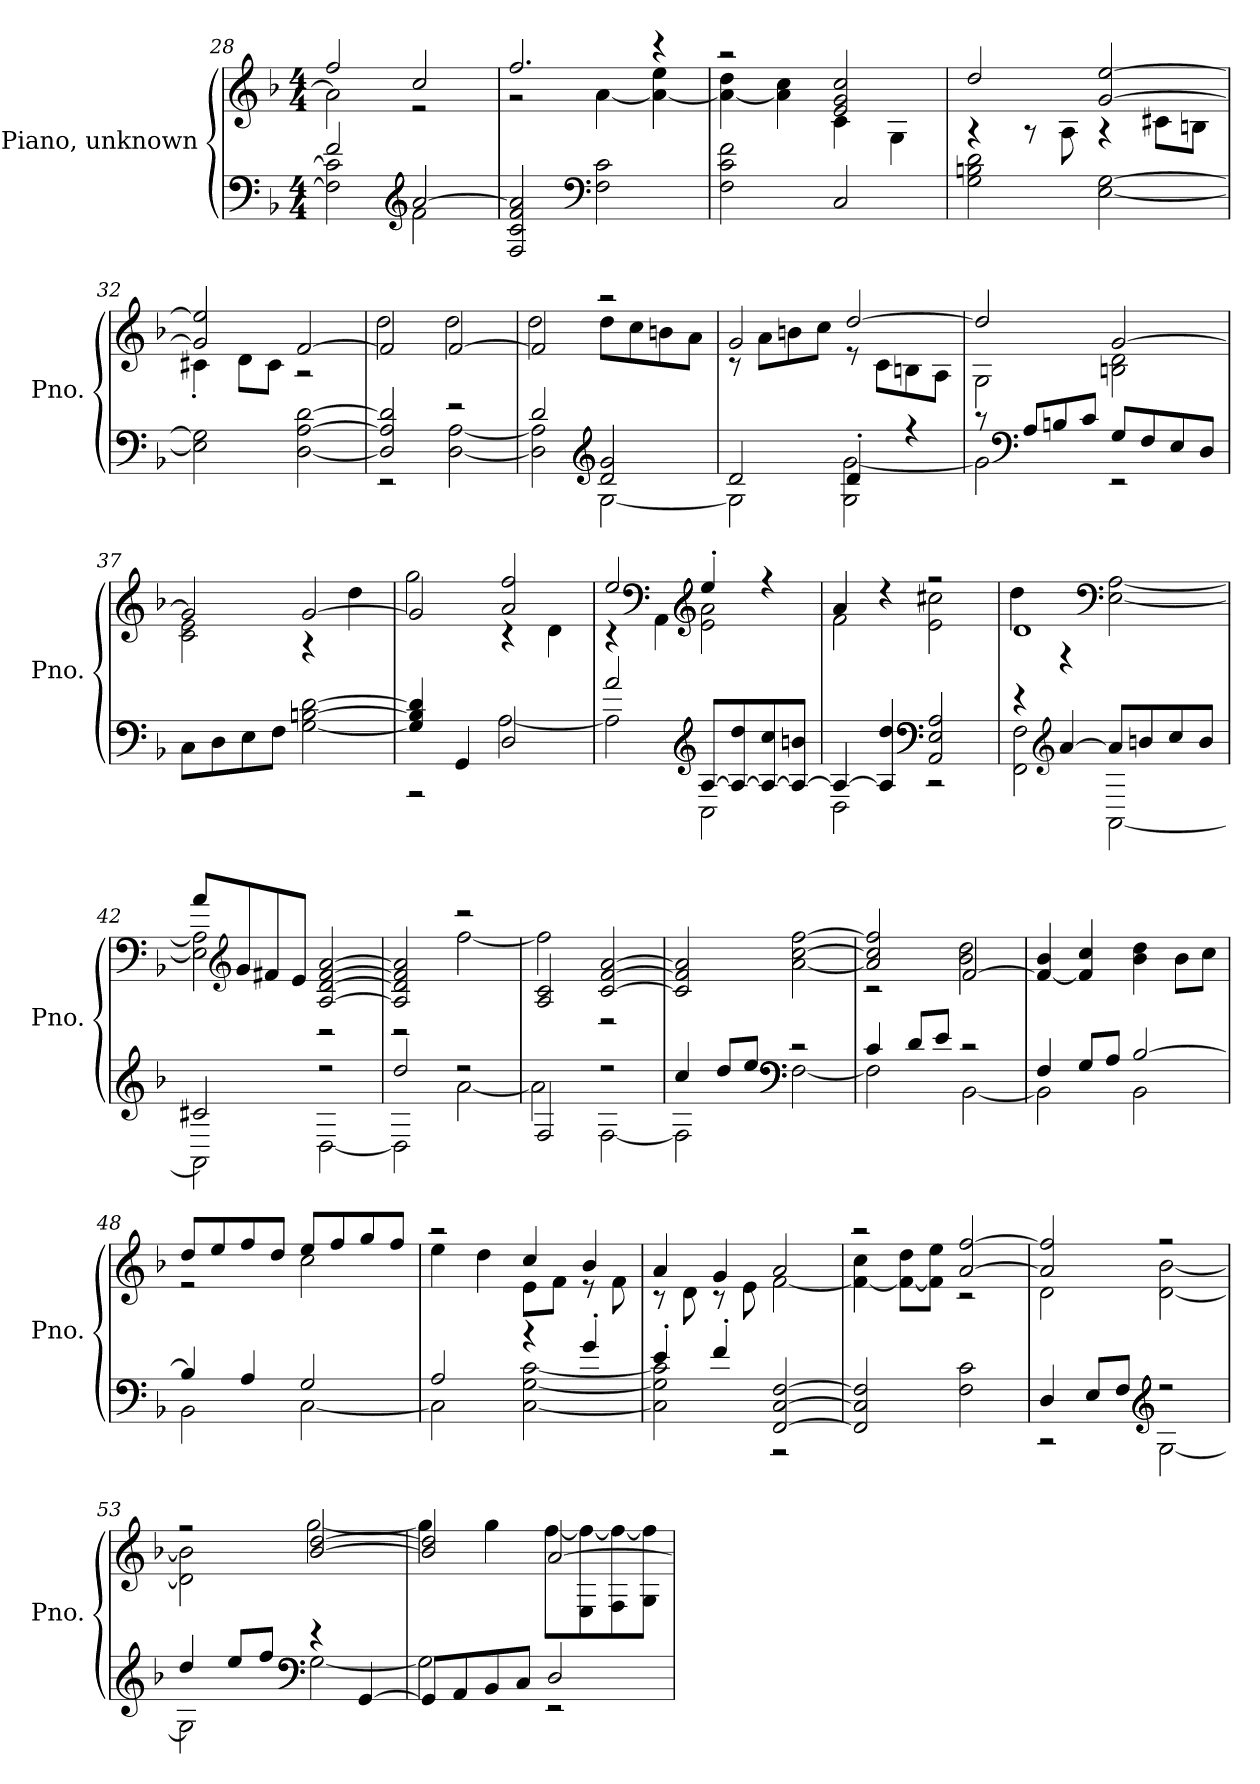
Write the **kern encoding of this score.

**kern	**kern
*part1	*part1
*staff2	*staff1
*I"Piano, unknown	*
*I'Pno.	*
*clefF4	*clefG2
*k[b-]	*k[b-]
*M4/4	*M4/4
=28	=28
*^	*^
2f/	2F\] 2c\]	2ff/	2a\]
*clefG2	*	*	*
[2a/	2f\	2cc/	2r
*v	*v	*	*
=29	=29	=29
2F/ 2c/ 2f/ 2a/]	2.ff/	2r
*clefF4	*	*
2F\ 2c\	.	[4a\
.	4r	4a\_ 4ee\
=30	=30	=30
2F\ 2c\ 2f\	2r	4a\_ 4dd\
.	.	4a\] 4cc\
2C/	2e/ 2g/ 2cc/	4c\
.	.	4G\
!!LO:LB:g=z	!!
=31	=31	=31
2G\ 2Bn\ 2d\	2dd/	4r
.	.	8r
.	.	8A\
[2E\ [2G\	[2g/ [2ee/	4r
.	.	8c#X\L
.	.	8Bn\J
=32	=32	=32
2E\] 2G\]	2g/] 2ee/]	4c#X'\
.	.	8d\L
.	.	8c#\J
[2D\ [2A\ [2d\	[2f/	2r
=33	=33	=33
*^	*	*
2D/] 2A/] 2d/]	2r	2f/]	2dd\
2r	[2D\ [2A\	[2f/	2dd\
=34	=34	=34	=34
2d/	2D\] 2A\]	2f/]	2dd\
*clefG2	*	*	*
2d/ 2g/	[2G\	2r	8dd\L
.	.	.	8cc\
.	.	.	8bn\
.	.	.	8a\J
=35	=35	=35	=35
2d/	2G\]	2g/	8r
.	.	.	8a\L
.	.	.	8bn\
.	.	.	8cc\J
4d'/	2G\ [2g\	[2dd/	8r
.	.	.	8c\L
4r	.	.	8Bn\
.	.	.	8A\J
!!LO:PB:g=z	!!
=36	=36	=36	=36
8r	2g\]	2dd/]	2G\
*clefF4	*	*	*
8A/L	.	.	.
8Bn/	.	.	.
8c/J	.	.	.
8G/L	2r	[2g/	2Bn\ 2d\
8F/	.	.	.
8E/	.	.	.
8D/J	.	.	.
*v	*v	*	*
=37	=37	=37
8C\L	2g/]	2c\ 2e\
8D\	.	.
8E\	.	.
8F\J	.	.
[2G\ [2Bn\ [2d\	[2g/	4r
.	.	4dd\
=38	=38	=38
*^	*	*
4G/] 4B/] 4d/]	2r	2g/]	2gg\
4GG/	.	.	.
2D/	[2A\	2a/ 2ff/	4r
.	.	.	4d\
=39	=39	=39	=39
2a/	2A\]	2ee/	4r
*	*	*clefF4	*
.	.	.	4AA\
*clefG2	*	*clefG2	*
[8A/L	2C\	4ee'/	2e\ 2a\
8A/_ 8dd/	.	.	.
8A/_ 8cc/	.	4r	.
8A/_ 8bn/J	.	.	.
=40	=40	=40	=40
4A/_	2D\	4a/	2f\
4A/] 4dd/	.	4r	.
*clefF4	*	*	*
2AA/ 2E/ 2A/	2r	2r	2e\ 2cc#X\
!!LO:LB:g=z	!!
=41	=41	=41	=41
4r	2FF\ 2F\	1d	4dd\
*clefG2	*	*	*
[4a/	.	.	4r
*	*	*clefF4	*
8a/L]	[2AA\	.	[2E\ [2A\
8bn/	.	.	.
8cc/	.	.	.
8b/J	.	.	.
=42	=42	=42	=42
2c#X/	2AA\]	8a/L	2E\] 2A\]
*	*	*clefG2	*
.	.	8g/	.
.	.	8f#X/	.
.	.	8e/J	.
2r	[2D\	[2A/ [2d/ [2f#/ [2a/	2r
=43	=43	=43	=43
2dd/	2D\]	2A/] 2d/] 2f#/] 2a/]	2r
2r	[2a\	2r	[2ff\
=44	=44	=44	=44
2F/	2a\]	2A/ 2c/	2ff\]
2r	[2F\	[2c/ [2f/ [2a/	2r
*	*	*v	*v
=45	=45	=45
4cc/	2F\]	2c/] 2f/] 2a/]
8dd/L	.	.
8ee/J	.	.
*clefF4	*	*
2r	[2F\	[2a\ [2cc\ [2ff\
=46	=46	=46
*	*	*^
4c/	2F\]	2a/] 2cc/] 2ff/]	2r
8d/L	.	.	.
8e/J	.	.	.
2r	[2BB-\	[2f/	2b-\ 2dd\
*	*	*v	*v
!!LO:LB:g=z
=47	=47	=47
4F/	2BB-\]	4f/_ 4b-/
8G/L	.	4f/] 4cc/
8A/J	.	.
[2B-/	2BB-\	4b-\ 4dd\
.	.	8b-\L
.	.	8cc\J
=48	=48	=48
*	*	*^
4B-/]	2BB-\	8dd/L	2r
.	.	8ee/	.
4A/	.	8ff/	.
.	.	8dd/J	.
2G/	[2C\	8ee/L	2cc\
.	.	8ff/	.
.	.	8gg/	.
.	.	8ff/J	.
=49	=49	=49	=49
2A/	2C\]	2r	4ee\
.	.	.	4dd\
4r	[2C\ [2G\ [2c\	4cc/	8e\L
.	.	.	8f\J
4g'/	.	4b-/	8r
.	.	.	8f\
=50	=50	=50	=50
4e'/	2C\] 2G\] 2c\]	4a/	8r
.	.	.	8d\
4f'/	.	4g/	8r
.	.	.	8e\
[2FF/ [2C/ [2F/	2r	2a/	[2f\
*v	*v	*	*
=51	=51	=51
2FF/] 2C/] 2F/]	2r	4f\_ 4cc\
.	.	8f\_ 8dd\L
.	.	8f\] 8ee\J
2F\ 2c\	[2a/ [2ff/	2r
=52	=52	=52
*^	*	*
4D/	2r	2a/] 2ff/]	2d\
8E/L	.	.	.
8F/J	.	.	.
*clefG2	*	*	*
2r	[2G\	2r	[2d\ [2b-\
!!LO:LB:g=z	!!
=53	=53	=53	=53
4dd/	2G\]	2r	2d\] 2b-\]
8ee/L	.	.	.
8ff/J	.	.	.
*clefF4	*	*	*
4r	[2G\	[2b-/ [2dd/	[2gg\
[4GG/	.	.	.
=54	=54	=54	=54
8GG/L]	2G\]	2b-/] 2dd/]	4gg\]
8AA/	.	.	.
8BB-/	.	.	4gg\
8C/J	.	.	.
2D/	2r	[2a/	[8ff\L
.	.	.	8E\ 8ff\_
.	.	.	8F\ 8ff\_
.	.	.	8G\ 8ff\]J
*v	*v	*	*
*	*v	*v
=	=
*-	*-
